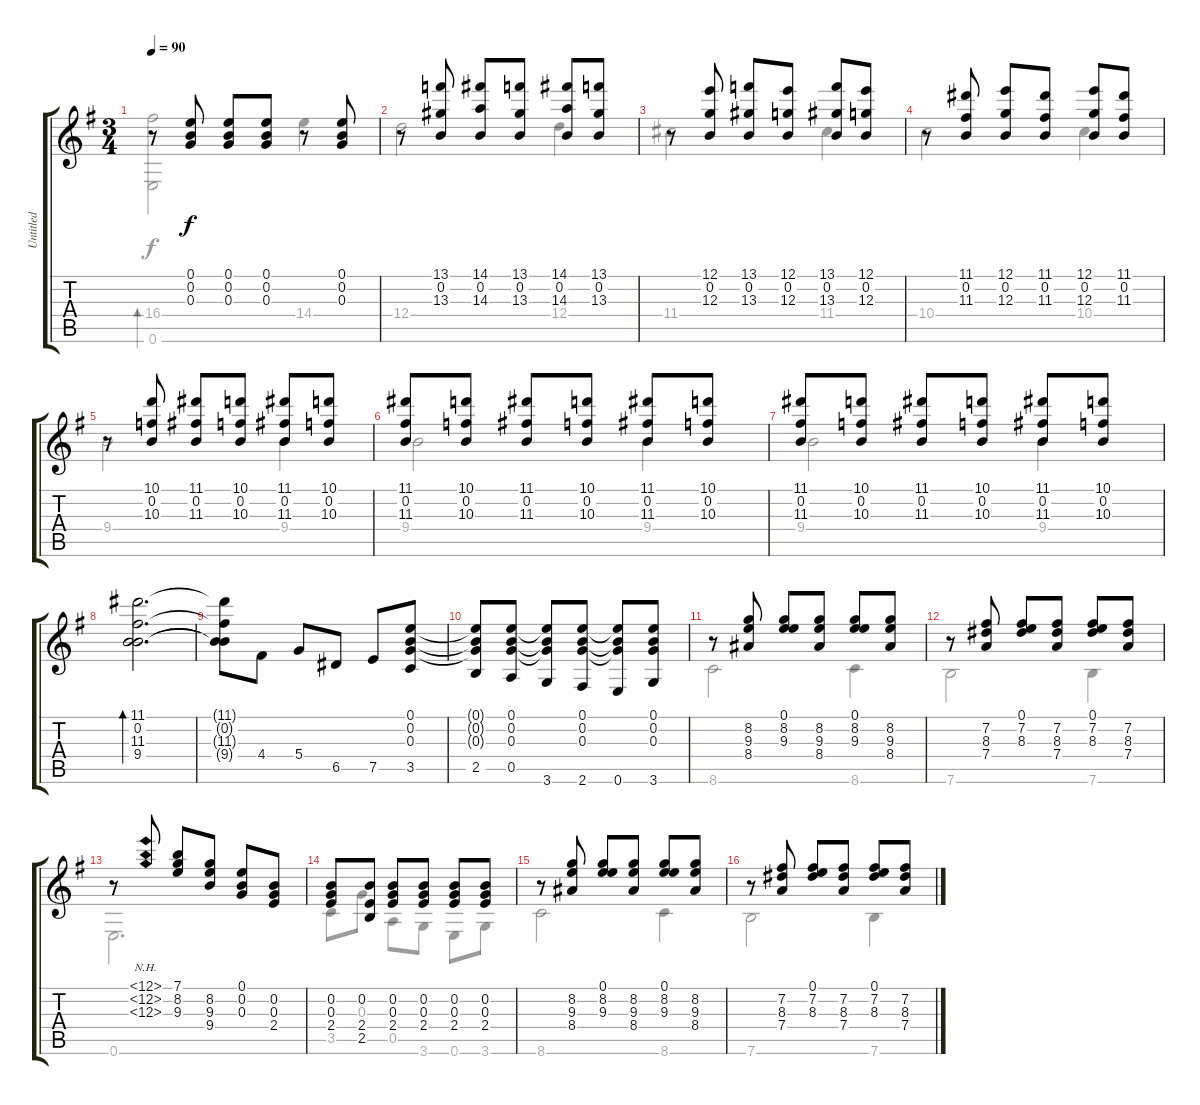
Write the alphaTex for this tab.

\track ("Untitled" "Untitled") {instrument acousticguitarnylon}
\staff {score tabs}
\tuning (E4 B3 G3 D3 A2 E2) {hide}
\voice
\ts (3 4)
\tempo 90
\clef g2
\ks g
r.8{dy f} (0.1 0.2 0.3).8 (0.1 0.2 0.3).8 (0.1 0.2 0.3).8 r.8 (0.1 0.2 0.3).8 |
r.8 (13.1 0.2 13.3).8 (14.1 0.2 14.3).8 (13.1 0.2 13.3).8 (14.1 0.2 14.3).8 (13.1 0.2 13.3).8 |
r.8 (12.1 0.2 12.3).8 (13.1 0.2 13.3).8 (12.1 0.2 12.3).8 (13.1 0.2 13.3).8 (12.1 0.2 12.3).8 |
r.8 (11.1 0.2 11.3).8 (12.1 0.2 12.3).8 (11.1 0.2 11.3).8 (12.1 0.2 12.3).8 (11.1 0.2 11.3).8 |
r.8 (10.1 0.2 10.3).8 (11.1 0.2 11.3).8 (10.1 0.2 10.3).8 (11.1 0.2 11.3).8 (10.1 0.2 10.3).8 |
(11.1 0.2 11.3).8 (10.1 0.2 10.3).8 (11.1 0.2 11.3).8 (10.1 0.2 10.3).8 (11.1 0.2 11.3).8 (10.1 0.2 10.3).8 |
(11.1 0.2 11.3).8 (10.1 0.2 10.3).8 (11.1 0.2 11.3).8 (10.1 0.2 10.3).8 (11.1 0.2 11.3).8 (10.1 0.2 10.3).8 |
(11.1 0.2 11.3 9.4).2{d bd 30} |
(11.1{t} 0.2{t} 11.3{t} 9.4{t}).8 4.4.8 5.4.8 6.5.8 7.5.8 (0.1 0.2 0.3 3.5).8 |
(0.1{t} 0.2{t} 0.3{t} 2.5).8 (0.1 0.2 0.3 0.5).8 (0.1{t} 0.2{t} 0.3{t} 3.6).8 (0.1 0.2 0.3 2.6).8 (0.1{t} 0.2{t} 0.3{t} 0.6).8 (0.1 0.2 0.3 3.6).8 |
r.8 (8.2 9.3 8.4).8 (0.1 8.2 9.3).8 (8.2 9.3 8.4).8 (0.1 8.2 9.3).8 (8.2 9.3 8.4).8 |
r.8 (7.2 8.3 7.4).8 (0.1 7.2 8.3).8 (7.2 8.3 7.4).8 (0.1 7.2 8.3).8 (7.2 8.3 7.4).8 |
r.8 (12.1{nh} 12.2{nh} 12.3{nh}).8 (7.1 8.2 9.3).8 (8.2 9.3 9.4).8 (0.1 0.2 0.3).8 (0.2 0.3 2.4).8 |
(0.2 0.3 2.4).8 (0.2 2.4 2.5).8 (0.2 0.3 2.4).8 (0.2 0.3 2.4).8 (0.2 0.3 2.4).8 (0.2 0.3 2.4).8 |
r.8 (8.2 9.3 8.4).8 (0.1 8.2 9.3).8 (8.2 9.3 8.4).8 (0.1 8.2 9.3).8 (8.2 9.3 8.4).8 |
r.8 (7.2 8.3 7.4).8 (0.1 7.2 8.3).8 (7.2 8.3 7.4).8 (0.1 7.2 8.3).8 (7.2 8.3 7.4).8
\voice
\clef g2
\ottava regular
\simile none
\ks g
(16.4 0.6).2{bd 30 dy f} 14.4.4 |
12.4.2 12.4.4 |
11.4.2 11.4.4 |
10.4.2 10.4.4 |
9.4.2 9.4.4 |
9.4.2 9.4.4 |
9.4.2 9.4.4 |
|
|
|
8.6.2 8.6.4 |
7.6.2 7.6.4 |
0.6.2{d} |
3.5.8 0.3.8 0.5.8 3.6.8 0.6.8 3.6.8 |
8.6.2 8.6.4 |
7.6.2 7.6.4
